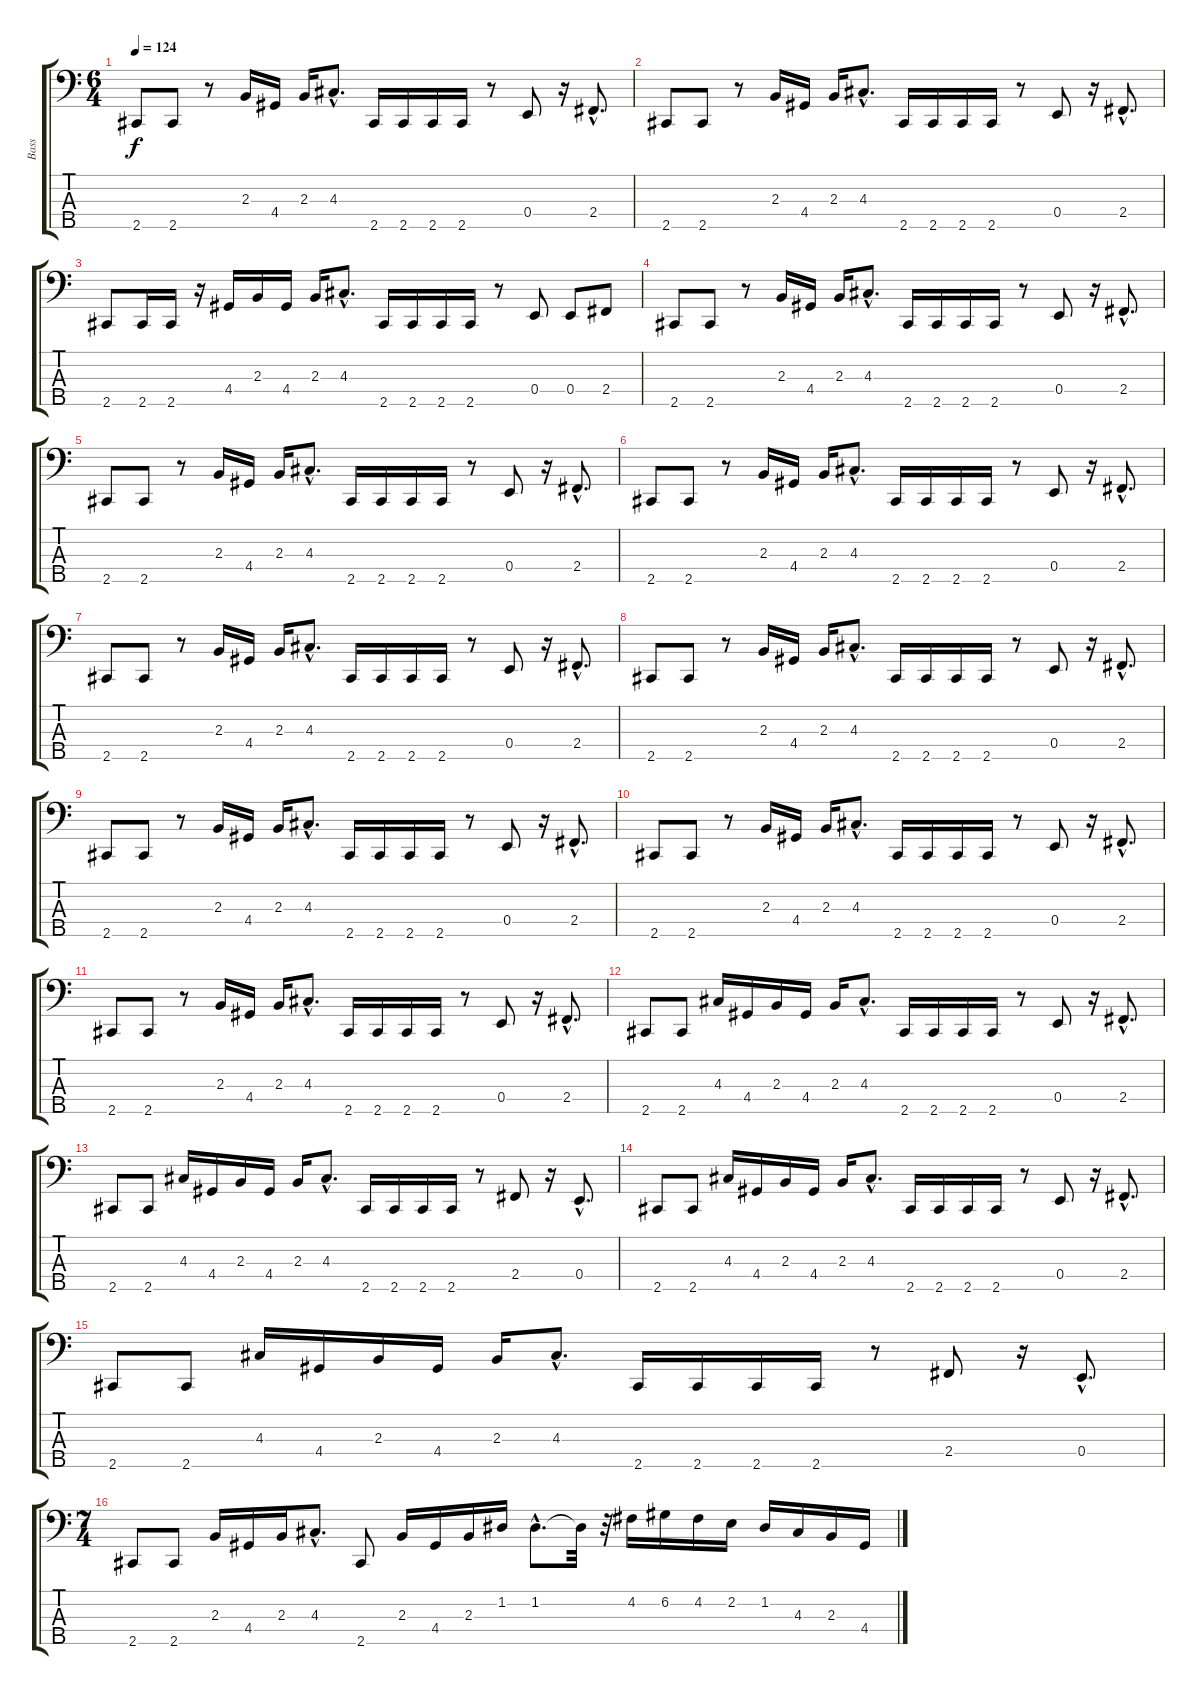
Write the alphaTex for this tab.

\track ("Bass" "Bass") {instrument electricbassfinger}
\staff {score tabs}
\tuning (G2 D2 A1 E1 B0) {hide}
\ts (6 4)
\tempo 124
\clef f4
\ks c
2.5.8{dy f} 2.5.8 r.8 2.3.16 4.4.16 2.3.16 4.3{hac}.8{d} 2.5.16 2.5.16 2.5.16 2.5.16 r.8 0.4.8 r.16 2.4{hac}.8{d} |
2.5.8 2.5.8 r.8 2.3.16 4.4.16 2.3.16 4.3{hac}.8{d} 2.5.16 2.5.16 2.5.16 2.5.16 r.8 0.4.8 r.16 2.4{hac}.8{d} |
2.5.8 2.5.16 2.5.16 r.16 4.4.16 2.3.16 4.4.16 2.3.16 4.3{hac}.8{d} 2.5.16 2.5.16 2.5.16 2.5.16 r.8 0.4.8 0.4.8 2.4.8 |
2.5.8 2.5.8 r.8 2.3.16 4.4.16 2.3.16 4.3{hac}.8{d} 2.5.16 2.5.16 2.5.16 2.5.16 r.8 0.4.8 r.16 2.4{hac}.8{d} |
2.5.8 2.5.8 r.8 2.3.16 4.4.16 2.3.16 4.3{hac}.8{d} 2.5.16 2.5.16 2.5.16 2.5.16 r.8 0.4.8 r.16 2.4{hac}.8{d} |
2.5.8 2.5.8 r.8 2.3.16 4.4.16 2.3.16 4.3{hac}.8{d} 2.5.16 2.5.16 2.5.16 2.5.16 r.8 0.4.8 r.16 2.4{hac}.8{d} |
2.5.8 2.5.8 r.8 2.3.16 4.4.16 2.3.16 4.3{hac}.8{d} 2.5.16 2.5.16 2.5.16 2.5.16 r.8 0.4.8 r.16 2.4{hac}.8{d} |
2.5.8 2.5.8 r.8 2.3.16 4.4.16 2.3.16 4.3{hac}.8{d} 2.5.16 2.5.16 2.5.16 2.5.16 r.8 0.4.8 r.16 2.4{hac}.8{d} |
2.5.8 2.5.8 r.8 2.3.16 4.4.16 2.3.16 4.3{hac}.8{d} 2.5.16 2.5.16 2.5.16 2.5.16 r.8 0.4.8 r.16 2.4{hac}.8{d} |
2.5.8 2.5.8 r.8 2.3.16 4.4.16 2.3.16 4.3{hac}.8{d} 2.5.16 2.5.16 2.5.16 2.5.16 r.8 0.4.8 r.16 2.4{hac}.8{d} |
2.5.8 2.5.8 r.8 2.3.16 4.4.16 2.3.16 4.3{hac}.8{d} 2.5.16 2.5.16 2.5.16 2.5.16 r.8 0.4.8 r.16 2.4{hac}.8{d} |
2.5.8 2.5.8 4.3.16 4.4.16 2.3.16 4.4.16 2.3.16 4.3{hac}.8{d} 2.5.16 2.5.16 2.5.16 2.5.16 r.8 0.4.8 r.16 2.4{hac}.8{d} |
2.5.8 2.5.8 4.3.16 4.4.16 2.3.16 4.4.16 2.3.16 4.3{hac}.8{d} 2.5.16 2.5.16 2.5.16 2.5.16 r.8 2.4.8 r.16 0.4{hac}.8{d} |
2.5.8 2.5.8 4.3.16 4.4.16 2.3.16 4.4.16 2.3.16 4.3{hac}.8{d} 2.5.16 2.5.16 2.5.16 2.5.16 r.8 0.4.8 r.16 2.4{hac}.8{d} |
2.5.8 2.5.8 4.3.16 4.4.16 2.3.16 4.4.16 2.3.16 4.3{hac}.8{d} 2.5.16 2.5.16 2.5.16 2.5.16 r.8 2.4.8 r.16 0.4{hac}.8{d} |
\ts (7 4)
2.5.8 2.5.8 2.3.16 4.4.16 2.3.16 4.3{hac}.8{d} 2.5.8 2.3.16 4.4.16 2.3.16 1.2.16 1.2{hac}.8{d} 1.2{t}.32 r.32 4.2.16 6.2.16 4.2.16 2.2.16 1.2.16 4.3.16 2.3.16 4.4.16
